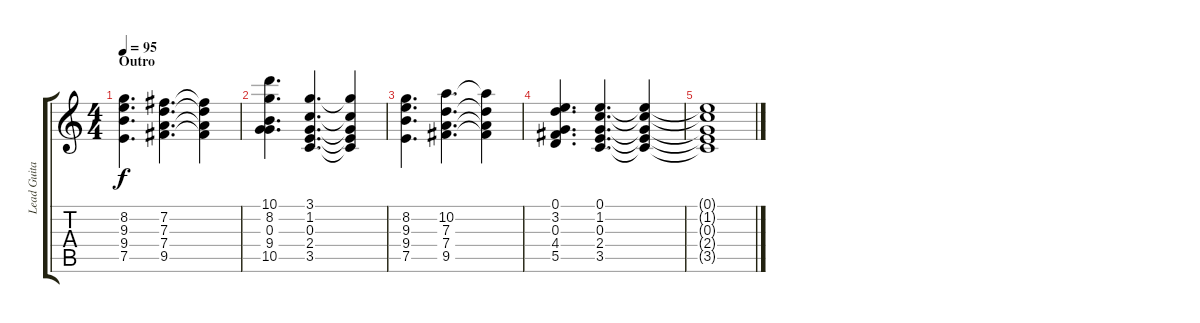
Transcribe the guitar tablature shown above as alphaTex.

\track ("Lead Guitar" "Lead Guita") {instrument distortionguitar}
\staff {score tabs}
\tuning (E4 B3 G3 D3 A2 E2) {hide}
\ts (4 4)
\section ("" "Outro")
\tempo 95
\clef g2
\ks c
(8.2 9.3 9.4 7.5).4{d dy f instrument electricguitarjazz} (7.2 7.3 7.4 9.5).4{d} (7.2{t} 7.3{t} 7.4{t} 9.5{t}).4 |
(10.1 8.2 0.3 9.4 10.5).4{d} (3.1 1.2 0.3 2.4 3.5).4{d} (3.1{t} 1.2{t} 0.3{t} 2.4{t} 3.5{t}).4 |
(8.2 9.3 9.4 7.5).4{d} (10.2 7.3 7.4 9.5).4{d} (10.2{t} 7.3{t} 7.4{t} 9.5{t}).4 |
(0.1 3.2 0.3 4.4 5.5).4{d} (0.1 1.2 0.3 2.4 3.5).4{d} (0.1{t} 1.2{t} 0.3{t} 2.4{t} 3.5{t}).4 |
(0.1{t} 1.2{t} 0.3{t} 2.4{t} 3.5{t}).1
